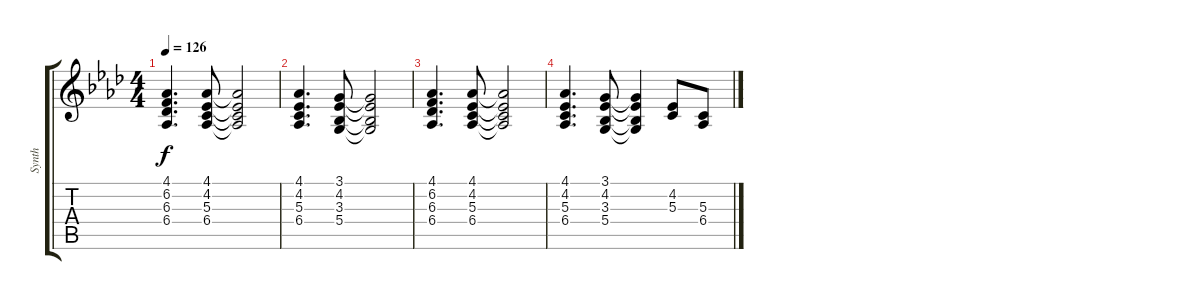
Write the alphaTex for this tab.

\track ("Synth" "Synth") {instrument pad1newage}
\staff {score tabs}
\tuning (E4 B3 G3 D3 A2 E2) {hide}
\ts (4 4)
\tempo 126
\clef g2
\ks ab
(4.1 6.2 6.3 6.4).4{d dy f} (4.1 4.2 5.3 6.4).8 (4.1{t} 4.2{t} 5.3{t} 6.4{t}).2 |
(4.1 4.2 5.3 6.4).4{d} (3.1 4.2 3.3 5.4).8 (3.1{t} 4.2{t} 3.3{t} 5.4{t}).2 |
(4.1 6.2 6.3 6.4).4{d} (4.1 4.2 5.3 6.4).8 (4.1{t} 4.2{t} 5.3{t} 6.4{t}).2 |
(4.1 4.2 5.3 6.4).4{d} (3.1 4.2 3.3 5.4).8 (3.1{t} 4.2{t} 3.3{t} 5.4{t}).4 (4.2 5.3).8 (5.3 6.4).8
